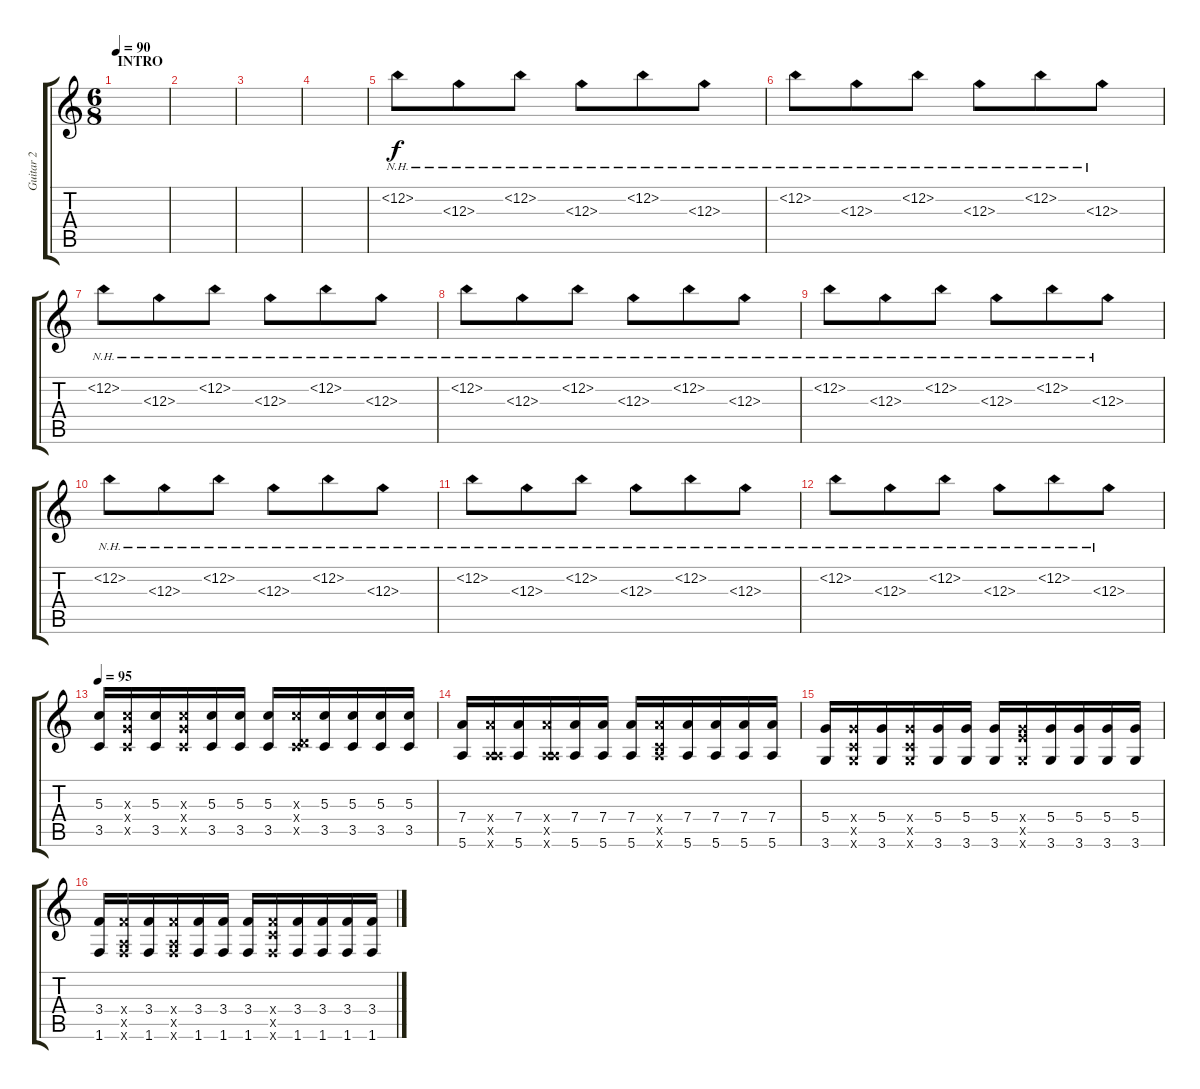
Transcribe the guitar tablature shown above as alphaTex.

\track ("Guitar 2" "Guitar 2") {instrument electricguitarjazz}
\staff {score tabs}
\tuning (E4 B3 G3 D3 A2 E2) {hide}
\ts (6 8)
\section ("" "INTRO")
\tempo 90
\clef g2
\ks c
|
|
|
|
12.2{nh}.8 12.3{nh}.8 12.2{nh}.8 12.3{nh}.8 12.2{nh}.8 12.3{nh}.8 |
12.2{nh}.8 12.3{nh}.8 12.2{nh}.8 12.3{nh}.8 12.2{nh}.8 12.3{nh}.8 |
12.2{nh}.8 12.3{nh}.8 12.2{nh}.8 12.3{nh}.8 12.2{nh}.8 12.3{nh}.8 |
12.2{nh}.8 12.3{nh}.8 12.2{nh}.8 12.3{nh}.8 12.2{nh}.8 12.3{nh}.8 |
12.2{nh}.8 12.3{nh}.8 12.2{nh}.8 12.3{nh}.8 12.2{nh}.8 12.3{nh}.8 |
12.2{nh}.8 12.3{nh}.8 12.2{nh}.8 12.3{nh}.8 12.2{nh}.8 12.3{nh}.8 |
12.2{nh}.8 12.3{nh}.8 12.2{nh}.8 12.3{nh}.8 12.2{nh}.8 12.3{nh}.8 |
12.2{nh}.8 12.3{nh}.8 12.2{nh}.8 12.3{nh}.8 12.2{nh}.8 12.3{nh}.8 |
\tempo 95
(5.3 3.5).16{volume 13 instrument overdrivenguitar} (5.3{x} 5.4{x} 3.5{x}).16 (5.3 3.5).16 (5.3{x} 5.4{x} 3.5{x}).16 (5.3 3.5).16 (5.3 3.5).16 (5.3 3.5).16 (5.3{x} 0.4{x} 3.5{x}).16 (5.3 3.5).16 (5.3 3.5).16 (5.3 3.5).16 (5.3 3.5).16 |
(7.4 5.6).16 (7.4{x} 0.5{x} 5.6{x}).16 (7.4 5.6).16 (7.4{x} 0.5{x} 5.6{x}).16 (7.4 5.6).16 (7.4 5.6).16 (7.4 5.6).16 (7.4{x} 3.5{x} 5.6{x}).16 (7.4 5.6).16 (7.4 5.6).16 (7.4 5.6).16 (7.4 5.6).16 |
(5.4 3.6).16 (5.4{x} 3.5{x} 3.6{x}).16 (5.4 3.6).16 (5.4{x} 3.5{x} 3.6{x}).16 (5.4 3.6).16 (5.4 3.6).16 (5.4 3.6).16 (5.4{x} 7.5{x} 3.6{x}).16 (5.4 3.6).16 (5.4 3.6).16 (5.4 3.6).16 (5.4 3.6).16 |
(3.4 1.6).16 (3.4{x} 0.5{x} 1.6{x}).16 (3.4 1.6).16 (3.4{x} 0.5{x} 1.6{x}).16 (3.4 1.6).16 (3.4 1.6).16 (3.4 1.6).16 (3.4{x} 3.5{x} 1.6{x}).16 (3.4 1.6).16 (3.4 1.6).16 (3.4 1.6).16 (3.4 1.6).16
